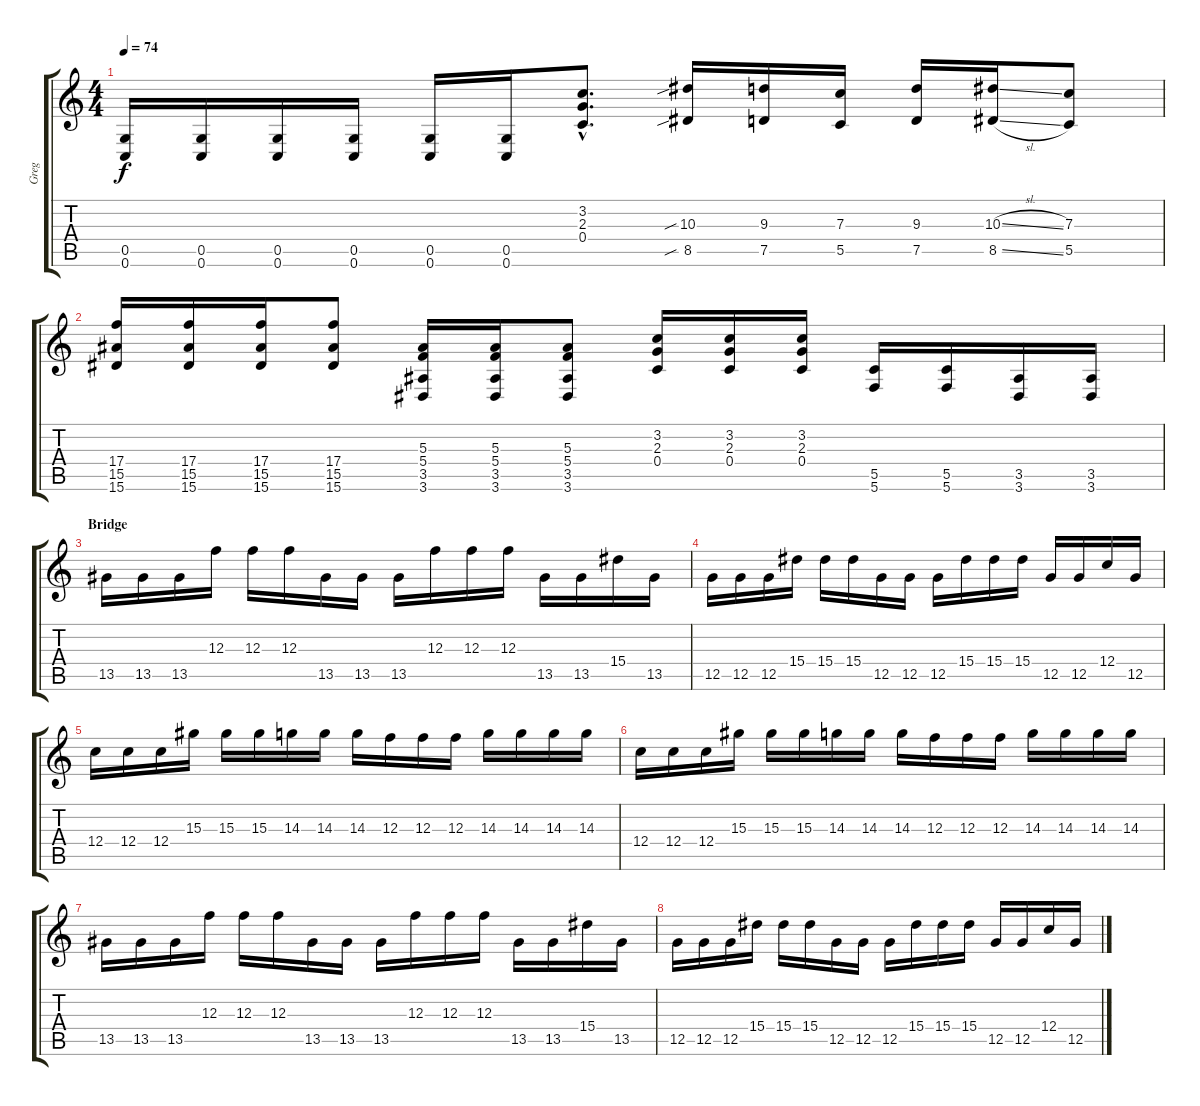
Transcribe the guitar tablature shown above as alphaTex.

\track ("Greg" "Greg") {instrument distortionguitar}
\staff {score tabs}
\tuning (D4 A3 F3 C3 G2 C2) {hide}
\ts (4 4)
\tempo 74
\clef g2
\ks c
(0.5 0.6).16{dy f} (0.5 0.6).16 (0.5 0.6).16 (0.5 0.6).16 (0.5 0.6).16 (0.5 0.6).16 (3.2{hac} 2.3{hac} 0.4{hac}).8{d} (10.3{sib} 8.5{sib}).16 (9.3 7.5).16 (7.3 5.5).16 (9.3 7.5).16 (10.3{sl} 8.5{sl}).16 (7.3 5.5).8 |
(17.4 15.5 15.6).16 (17.4 15.5 15.6).16 (17.4 15.5 15.6).16 (17.4 15.5 15.6).8 (5.3 5.4 3.5 3.6).16 (5.3 5.4 3.5 3.6).16 (5.3 5.4 3.5 3.6).8 (3.2 2.3 0.4).16 (3.2 2.3 0.4).16 (3.2 2.3 0.4).16 (5.5 5.6).16 (5.5 5.6).16 (3.5 3.6).16 (3.5 3.6).16 |
\section ("" "Bridge")
13.5.16 13.5.16 13.5.16 12.3.16 12.3.16 12.3.16 13.5.16 13.5.16 13.5.16 12.3.16 12.3.16 12.3.16 13.5.16 13.5.16 15.4.16 13.5.16 |
12.5.16 12.5.16 12.5.16 15.4.16 15.4.16 15.4.16 12.5.16 12.5.16 12.5.16 15.4.16 15.4.16 15.4.16 12.5.16 12.5.16 12.4.16 12.5.16 |
12.4.16 12.4.16 12.4.16 15.3.16 15.3.16 15.3.16 14.3.16 14.3.16 14.3.16 12.3.16 12.3.16 12.3.16 14.3.16 14.3.16 14.3.16 14.3.16 |
12.4.16 12.4.16 12.4.16 15.3.16 15.3.16 15.3.16 14.3.16 14.3.16 14.3.16 12.3.16 12.3.16 12.3.16 14.3.16 14.3.16 14.3.16 14.3.16 |
13.5.16 13.5.16 13.5.16 12.3.16 12.3.16 12.3.16 13.5.16 13.5.16 13.5.16 12.3.16 12.3.16 12.3.16 13.5.16 13.5.16 15.4.16 13.5.16 |
12.5.16 12.5.16 12.5.16 15.4.16 15.4.16 15.4.16 12.5.16 12.5.16 12.5.16 15.4.16 15.4.16 15.4.16 12.5.16 12.5.16 12.4.16 12.5.16
